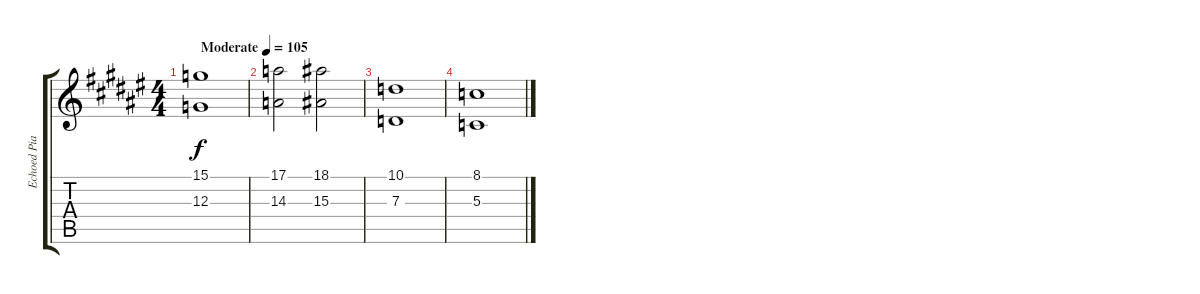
\track ("Echoed Piano Thingy" "Echoed Pia") {instrument acousticgrandpiano}
\staff {score tabs}
\tuning (E4 B3 G3 D3 A2 E2) {hide}
\ts (4 4)
\tempo (105 "Moderate")
\clef g2
\ks d#minor
(15.1 12.3).1{dy f instrument acousticgrandpiano} |
(17.1 14.3).2 (18.1 15.3).2 |
(10.1 7.3).1 |
(8.1 5.3).1
